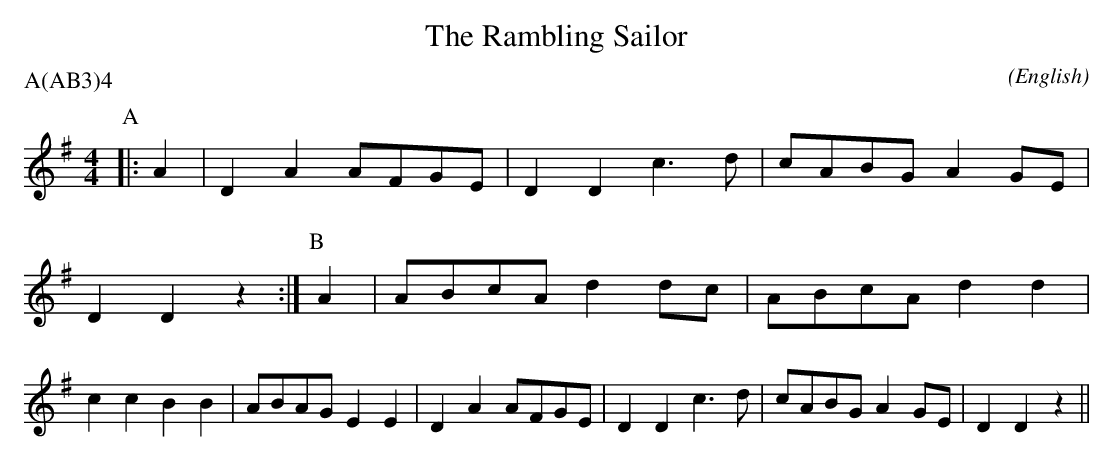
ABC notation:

X:1
T:The Rambling Sailor
M:4/4
C:
O:English
P:A(AB3)4
K:DMix
P:A
|: A2 | D2 A2 AFGE  | D2 D2 c3 d  | cABG  A2 GE | D2 D2 z2 :|\
P:B
A2 | ABcA  d2 dc | ABcA  d2 d2 | c2 c2 B2 B2 | ABAG  E2 \
E2 | D2 A2 AFGE  | D2 D2 c3 d  | cABG  A2 GE | D2 D2 z2 ||
